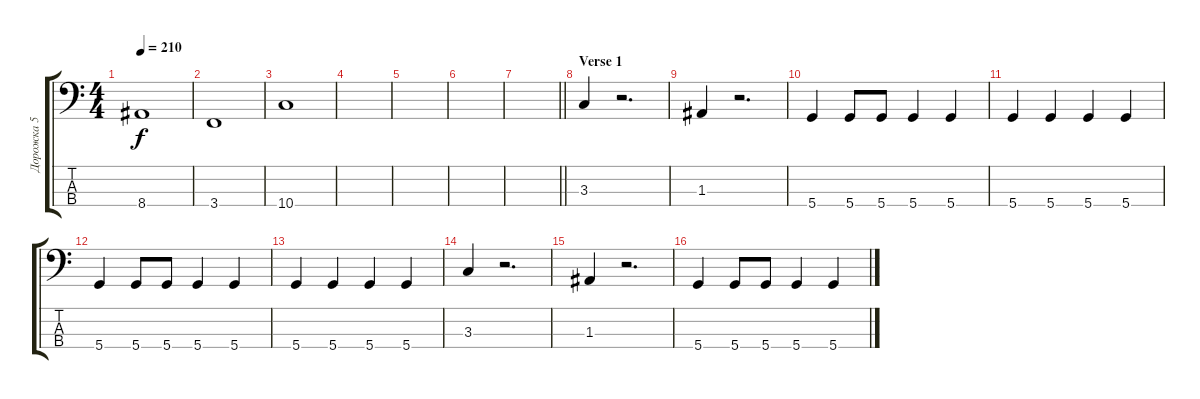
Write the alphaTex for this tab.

\track ("Дорожка 5" "Дорожка 5") {instrument electricbassfinger}
\staff {score tabs}
\tuning (G2 D2 A1 D1) {hide}
\ts (4 4)
\tempo 210
\clef f4
\ks c
8.4.1{dy f} |
3.4.1 |
10.4.1 |
|
|
|
\barLineRight lightlight
|
\section ("" "Verse 1")
3.3.4 r.2{d} |
1.3.4 r.2{d} |
5.4.4 5.4.8 5.4.8 5.4.4 5.4.4 |
5.4.4 5.4.4 5.4.4 5.4.4 |
5.4.4 5.4.8 5.4.8 5.4.4 5.4.4 |
5.4.4 5.4.4 5.4.4 5.4.4 |
3.3.4 r.2{d} |
1.3.4 r.2{d} |
5.4.4 5.4.8 5.4.8 5.4.4 5.4.4
